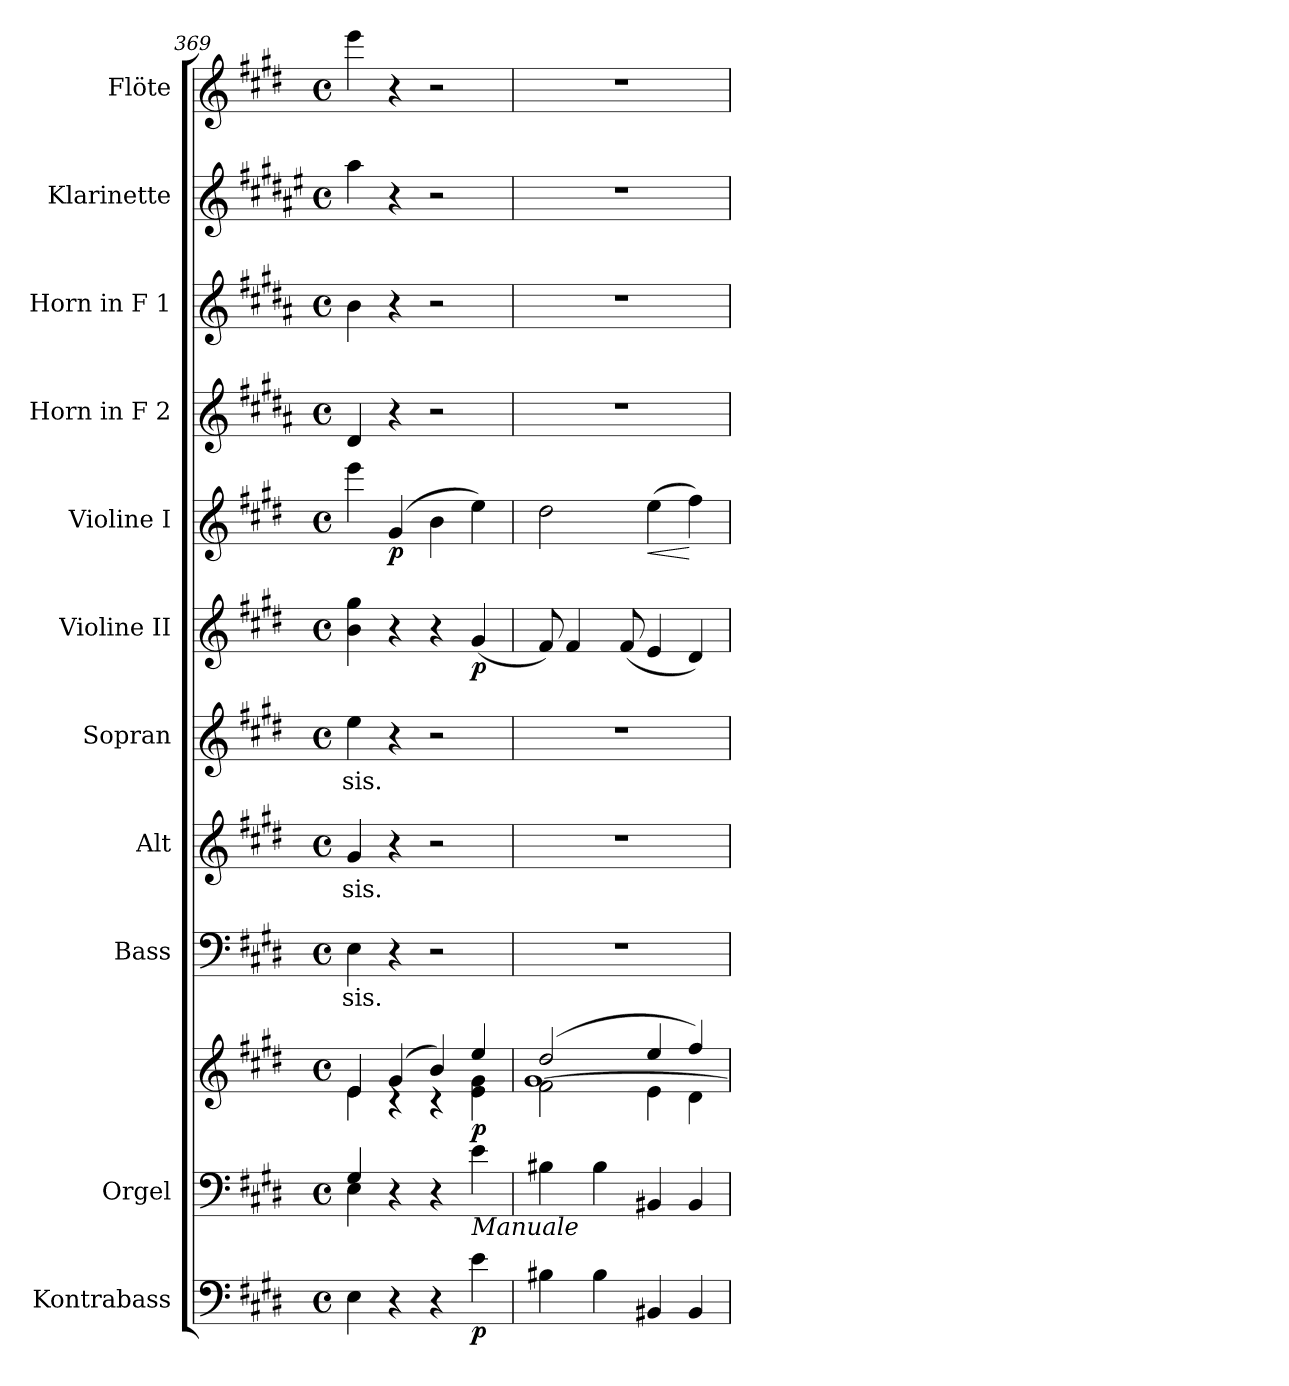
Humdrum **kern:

**kern	**dynam	**kern	**kern	**dynam	**kern	**text	**kern	**text	**kern	**text	**kern	**dynam	**kern	**dynam	**kern	**kern	**kern	**kern
*part11	*part11	*part10	*part10	*part10	*part9	*part9	*part8	*part8	*part7	*part7	*part6	*part6	*part5	*part5	*part4	*part3	*part2	*part1
*staff12	*staff12	*staff11	*staff10	*staff10/11	*staff9	*staff9	*staff8	*staff8	*staff7	*staff7	*staff6	*staff6	*staff5	*staff5	*staff4	*staff3	*staff2	*staff1
*I"Kontrabass	*	*I"Orgel	*	*	*I"Bass	*	*I"Alt	*	*I"Sopran	*	*I"Violine II	*	*I"Violine I	*	*I"Horn in F 2	*I"Horn in F 1	*I"Klarinette	*I"Flöte
*I'Kb.	*	*I'Org.	*	*	*I'B.	*	*I'A.	*	*I'S.	*	*I'Vl. II	*	*I'Vl. I	*	*	*	*I'Kl.	*I'Fl.
*clefF4	*	*clefF4	*clefG2	*	*clefF4	*	*clefG2	*	*clefG2	*	*clefG2	*	*clefG2	*	*clefG2	*clefG2	*clefG2	*clefG2
*ITrd7c12	*	*	*	*	*	*	*	*	*	*	*	*	*	*	*ITrd4c7	*ITrd4c7	*ITrd1c2	*
*k[f#c#g#d#]	*	*k[f#c#g#d#]	*k[f#c#g#d#]	*	*k[f#c#g#d#]	*	*k[f#c#g#d#]	*	*k[f#c#g#d#]	*	*k[f#c#g#d#]	*	*k[f#c#g#d#]	*	*k[f#c#g#d#]	*k[f#c#g#d#]	*k[f#c#g#d#]	*k[f#c#g#d#]
*E:	*	*E:	*E:	*	*E:	*	*E:	*	*E:	*	*E:	*	*E:	*	*E:	*E:	*E:	*E:
*M4/4	*	*M4/4	*M4/4	*	*M4/4	*	*M4/4	*	*M4/4	*	*M4/4	*	*M4/4	*	*M4/4	*M4/4	*M4/4	*M4/4
*met(c)	*	*met(c)	*met(c)	*	*met(c)	*	*met(c)	*	*met(c)	*	*met(c)	*	*met(c)	*	*met(c)	*met(c)	*met(c)	*met(c)
=369	=369	=369	=369	=369	=369	=369	=369	=369	=369	=369	=369	=369	=369	=369	=369	=369	=369	=369
*	*	*^	*^	*	*	*	*	*	*	*	*	*	*	*	*	*	*	*
!	!	!	!	!	!	!	!	!LO:LY:b	!	!LO:LY:b	!	!LO:LY:b	!	!	!	!	!	!	!	!
4EE\	.	4G#/	4E\	4e/	4e\	.	4E\	-sis.	4g#/	-sis.	4ee\	-sis.	4b\ 4gg#\	.	4eee\	.	4G#/	4e\	4gg#\	4eee\
!	!	!	!	!	!	!	!	!	!	!	!	!	!	!	!	!LO:DY:b	!	!	!	!
4r	.	4r	2.ryy	(4g#/	4rB	.	4r	.	4r	.	4r	.	4r	.	(4g#/	p	4r	4r	4r	4r
4r	.	4r	.	4b/)	4rc	.	2r	.	2r	.	2r	.	4r	.	4b\	.	2r	2r	2r	2r
!	!	!LO:TX:b:i:t=Manuale	!	!	!	!	!	!	!	!	!	!	!	!	!	!	!	!	!	!
!	!LO:DY:b	!	!	!	!	!LO:DY:b	!	!	!	!	!	!	!	!LO:DY:b	!	!	!	!	!	!
4E\	p	4e\	.	4ee/	4e\ 4g#\	p	.	.	.	.	.	.	(<4g#/	p	4ee\)	.	.	.	.	.
*	*	*v	*v	*	*	*	*	*	*	*	*	*	*	*	*	*	*	*	*	*
=370	=370	=370	=370	=370	=370	=370	=370	=370	=370	=370	=370	=370	=370	=370	=370	=370	=370	=370	=370
*	*	*	*	*^	*	*	*	*	*	*	*	*	*	*	*	*	*	*	*
4BB#X\	.	4B#X\	(2dd#/	2f#\	[>1g#	.	1r	.	1r	.	1r	.	8f#/)	.	2dd#\	.	1r	1r	1r	1r
.	.	.	.	.	.	.	.	.	.	.	.	.	4f#/	.	.	.	.	.	.	.
4BB#\	.	4B#\	.	.	.	.	.	.	.	.	.	.	.	.	.	.	.	.	.	.
.	.	.	.	.	.	.	.	.	.	.	.	.	(<8f#/	.	.	.	.	.	.	.
!	!	!	!	!	!	!	!	!	!	!	!	!	!	!	!	!LO:HP:b	!	!	!	!
4BBB#X/	.	4BB#X/	4ee/	4e\	.	.	.	.	.	.	.	.	4e/	.	(>4ee\	<	.	.	.	.
4BBB#/	.	4BB#/	4ff#/)	4d#\	.	.	.	.	.	.	.	.	4d#/)	.	4ff#\)	[	.	.	.	.
*	*	*	*v	*v	*v	*	*	*	*	*	*	*	*	*	*	*	*	*	*	*
=	=	=	=	=	=	=	=	=	=	=	=	=	=	=	=	=	=	=
*-	*-	*-	*-	*-	*-	*-	*-	*-	*-	*-	*-	*-	*-	*-	*-	*-	*-	*-
